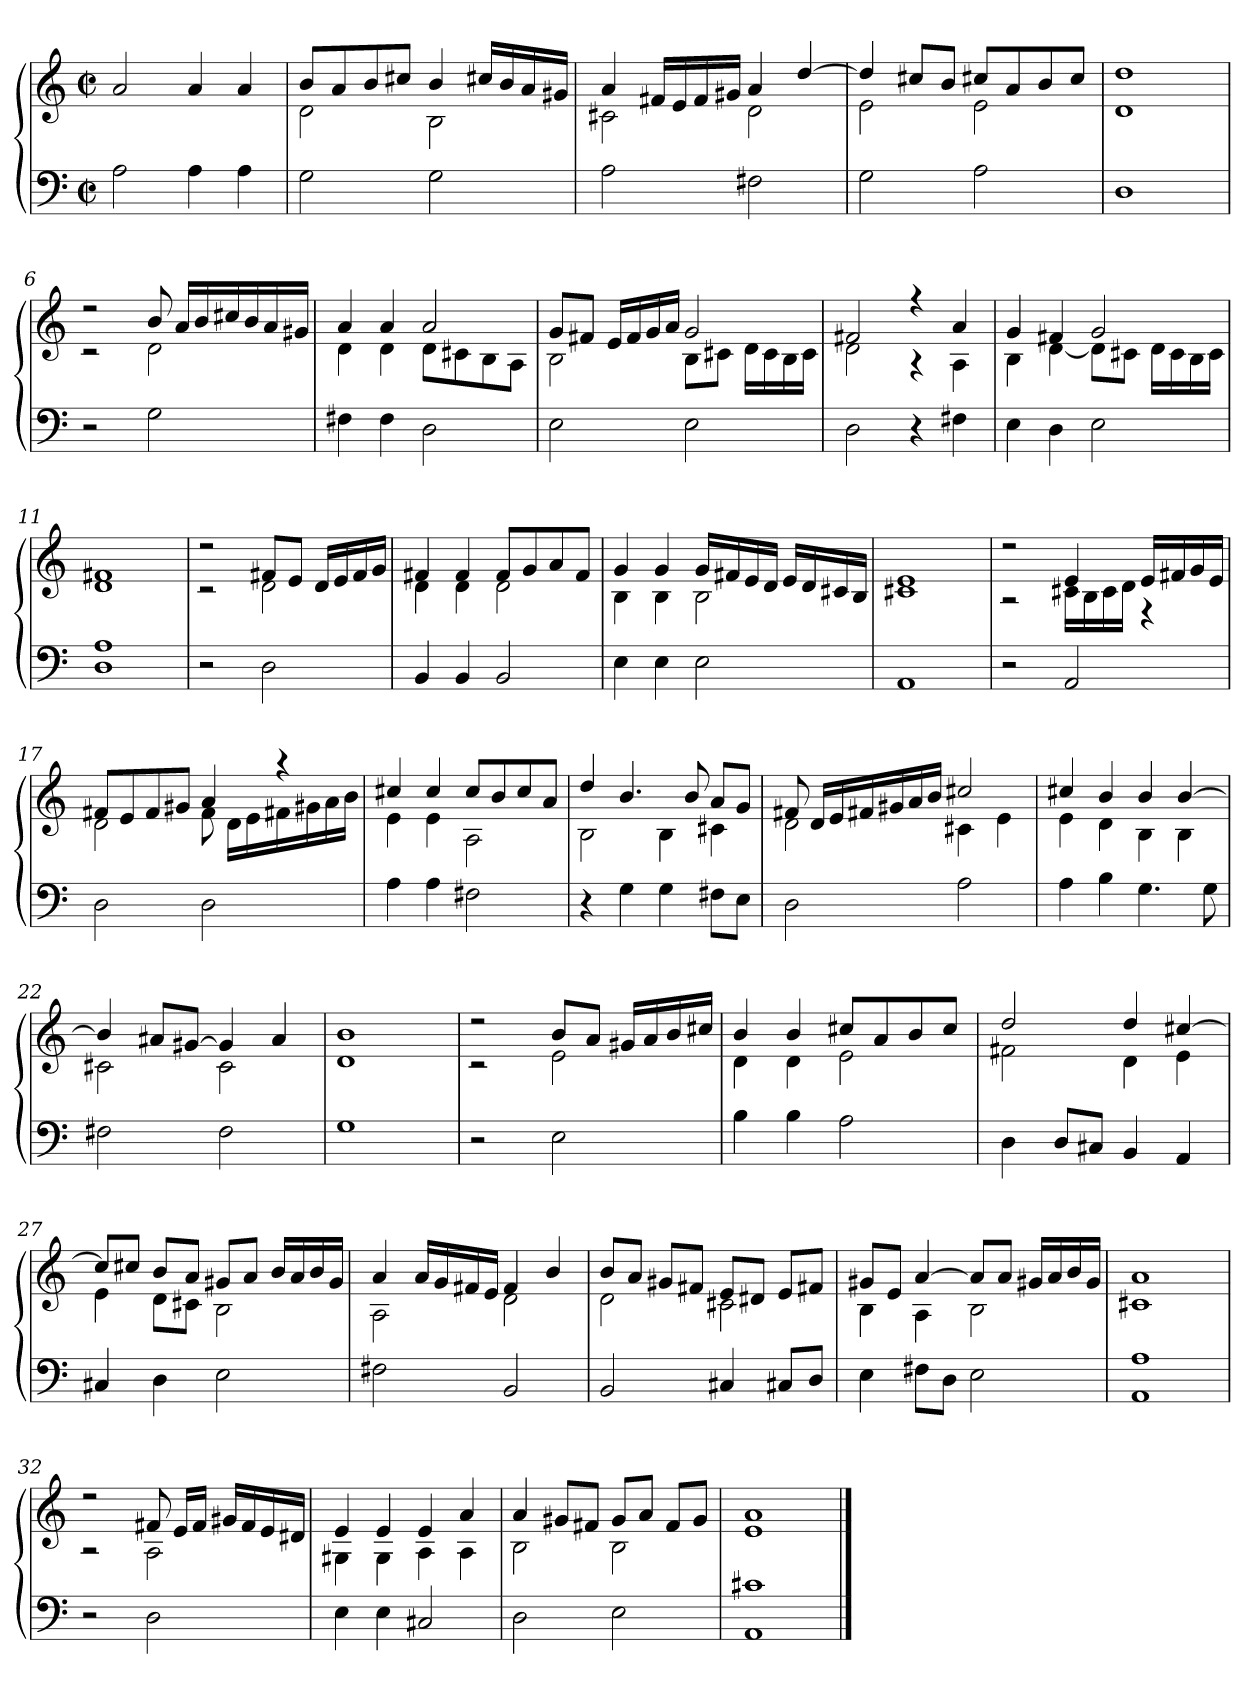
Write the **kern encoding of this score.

**kern	**kern
*part1	*part1
*staff2	*staff1
*clefF4	*clefG2
*k[]	*k[]
*M2/2	*M2/2
*met(c|)	*met(c|)
=1	=1
2A\	2a/
4A\	4a/
4A\	4a/
=2	=2
*	*^
2G\	8b/L	2d\
.	8a/	.
.	8b/	.
.	8cc#X/J	.
2G\	4b/	2B\
.	16cc#X/LL	.
.	16b/	.
.	16a/	.
.	16g#X/JJ	.
=3	=3	=3
2A\	4a/	2c#X\
.	16f#X/LL	.
.	16e/	.
.	16f#/	.
.	16g#X/JJ	.
2F#X\	4a/	2d\
.	[4dd/	.
=4	=4	=4
2G\	4dd/]	2e\
.	8cc#X/L	.
.	8b/J	.
2A\	8cc#X/L	2e\
.	8a/	.
.	8b/	.
.	8cc#/J	.
!!LO:LB:g=z	!!
=5	=5	=5
1D	1dd	1d
=6	=6	=6
2r	2r	2r
2G\	8b/	2d\
.	16a/LL	.
.	16b/	.
.	16cc#X/	.
.	16b/	.
.	16a/	.
.	16g#X/JJ	.
=7	=7	=7
4F#X\	4a/	4d\
4F#\	4a/	4d\
2D\	2a/	8d\L
.	.	8c#X\
.	.	8B\
.	.	8A\J
=8	=8	=8
2E\	8g/L	2B\
.	8f#X/J	.
.	16e/LL	.
.	16f#/	.
.	16g/	.
.	16a/JJ	.
2E\	2g/	8B\L
.	.	8c#X\J
.	.	16d\LL
.	.	16c#\
.	.	16B\
.	.	16c#\JJ
!!LO:LB:g=z	!!
=9	=9	=9
2D\	2f#X/	2d\
4r	4r	4r
4F#X\	4a/	4A\
=10	=10	=10
4E\	4g/	4B\
4D\	4f#X/	[4d\
2E\	2g/	8d\L]
.	.	8c#X\J
.	.	16d\LL
.	.	16c#\
.	.	16B\
.	.	16c#\JJ
=11	=11	=11
1D 1A	1f#X	1d
=12	=12	=12
2r	2r	2r
2D\	8f#X/L	2d\
.	8e/J	.
.	16d/LL	.
.	16e/	.
.	16f#/	.
.	16g/JJ	.
=13	=13	=13
4BB/	4f#X/	4d\
4BB/	4f#/	4d\
2BB/	8f#/L	2d\
.	8g/	.
.	8a/	.
.	8f#/J	.
!!LO:LB:g=z	!!
=14	=14	=14
4E\	4g/	4B\
4E\	4g/	4B\
2E\	16g/LL	2B\
.	16f#X/	.
.	16e/	.
.	16d/JJ	.
.	16e/LL	.
.	16d/	.
.	16c#X/	.
.	16B/JJ	.
=15	=15	=15
1AA	1e	1c#X
=16	=16	=16
2r	2r	2r
2AA/	4e/	16c#X\LL
.	.	16B\
.	.	16c#\
.	.	16d\JJ
.	16e/LL	4r
.	16f#X/	.
.	16g/	.
.	16e/JJ	.
=17	=17	=17
2D\	8f#X/L	2d\
.	8e/	.
.	8f#/	.
.	8g#X/J	.
2D\	4a/	8f#\
.	.	16d\LL
.	.	16e\
.	4r	16f#X\
.	.	16g#X\
.	.	16a\
.	.	16b\JJ
!!LO:LB:g=z	!!
=18	=18	=18
4A\	4cc#X/	4e\
4A\	4cc#/	4e\
2F#X\	8cc#/L	2A\
.	8b/	.
.	8cc#/	.
.	8a/J	.
=19	=19	=19
4r	4dd/	2B\
4G\	4.b/	.
4G\	.	4B\
.	8b/	.
8F#X\L	8a/L	4c#X\
8E\J	8g/J	.
=20	=20	=20
2D\	8f#X/	2d\
.	16d/LL	.
.	16e/	.
.	16f#X/	.
.	16g#X/	.
.	16a/	.
.	16b/JJ	.
2A\	2cc#X/	4c#X\
.	.	4e\
!!LO:LB:g=z	!!
=21	=21	=21
4A\	4cc#X/	4e\
4B\	4b/	4d\
4.G\	4b/	4B\
.	[4b/	4B\
8G\	.	.
=22	=22	=22
2F#X\	4b/]	2c#X\
.	8a#X/L	.
.	[8g#X/J	.
2F#\	4g#/]	2c#\
.	4a#/	.
=23	=23	=23
1G	1b	1d
=24	=24	=24
2r	2r	2r
2E\	8b/L	2e\
.	8a/J	.
.	16g#X/LL	.
.	16a/	.
.	16b/	.
.	16cc#X/JJ	.
!!LO:PB:g=z	!!
=25	=25	=25
4B\	4b/	4d\
4B\	4b/	4d\
2A\	8cc#X/L	2e\
.	8a/	.
.	8b/	.
.	8cc#/J	.
=26	=26	=26
4D\	2dd/	2f#X\
8D/L	.	.
8C#X/J	.	.
4BB/	4dd/	4d\
4AA/	[4cc#X/	4e\
=27	=27	=27
4C#X/	8cc#/L]	4e\
.	8cc#X/J	.
4D\	8b/L	8d\L
.	8a/J	8c#X\J
2E\	8g#X/L	2B\
.	8a/J	.
.	16b/LL	.
.	16a/	.
.	16b/	.
.	16g#/JJ	.
=28	=28	=28
2F#X\	4a/	2A\
.	16a/LL	.
.	16g/	.
.	16f#X/	.
.	16e/JJ	.
2BB/	4f#/	2d\
.	4b/	.
!!LO:LB:g=z	!!
=29	=29	=29
2BB/	8b/L	2d\
.	8a/J	.
.	8g#X/L	.
.	8f#X/J	.
4C#X/	8e/L	2c#X\
.	8d#X/J	.
8C#X/L	8e/L	.
8D/J	8f#X/J	.
=30	=30	=30
4E\	8g#X/L	4B\
.	8e/J	.
8F#X\L	[4a/	4A\
8D\J	.	.
2E\	8a/L]	2B\
.	8a/J	.
.	16g#X/LL	.
.	16a/	.
.	16b/	.
.	16g#/JJ	.
=31	=31	=31
1AA 1A	1a	1c#X
=32	=32	=32
2r	2r	2r
2D\	8f#X/	2A\
.	16e/LL	.
.	16f#/JJ	.
.	16g#X/LL	.
.	16f#/	.
.	16e/	.
.	16d#X/JJ	.
!!LO:LB:g=z	!!
=33	=33	=33
4E\	4e/	4G#X\
4E\	4e/	4G#\
2C#X/	4e/	4A\
.	4a/	4A\
=34	=34	=34
2D\	4a/	2B\
.	8g#X/L	.
.	8f#X/J	.
2E\	8g#/L	2B\
.	8a/J	.
.	8f#/L	.
.	8g#/J	.
=35	=35	=35
1AA 1c#X	1a	1e
*	*v	*v
==	==
*-	*-
